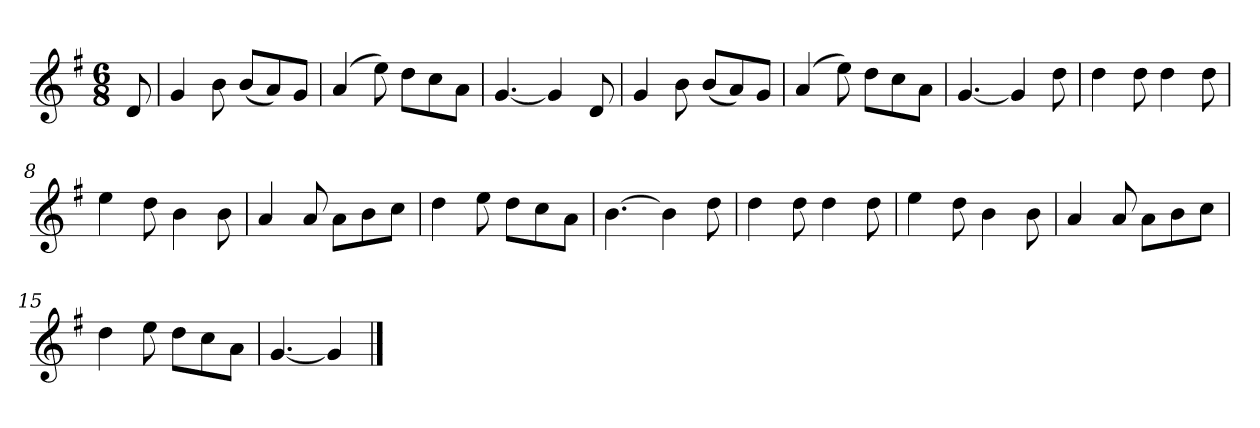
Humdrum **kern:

**kern
*part1
*staff1
*k[f#]
*M6/8
*MM120
=
8d
=1
4g
8b
(8bL
8a)
8gJ
=2
(4a
8ee)
8ddL
8cc
8aJ
=3
[4.g
4g]
8d
=4
4g
8b
(8bL
8a)
8gJ
=5
(4a
8ee)
8ddL
8cc
8aJ
=6
[4.g
4g]
8dd
=7
4dd
8dd
4dd
8dd
=8
4ee
8dd
4b
8b
=9
4a
8a
8aL
8b
8ccJ
=10
4dd
8ee
8ddL
8cc
8aJ
=11
[4.b
4b]
8dd
=12
4dd
8dd
4dd
8dd
=13
4ee
8dd
4b
8b
=14
4a
8a
8aL
8b
8ccJ
=15
4dd
8ee
8ddL
8cc
8aJ
=16
[4.g
4g]
==
*-
